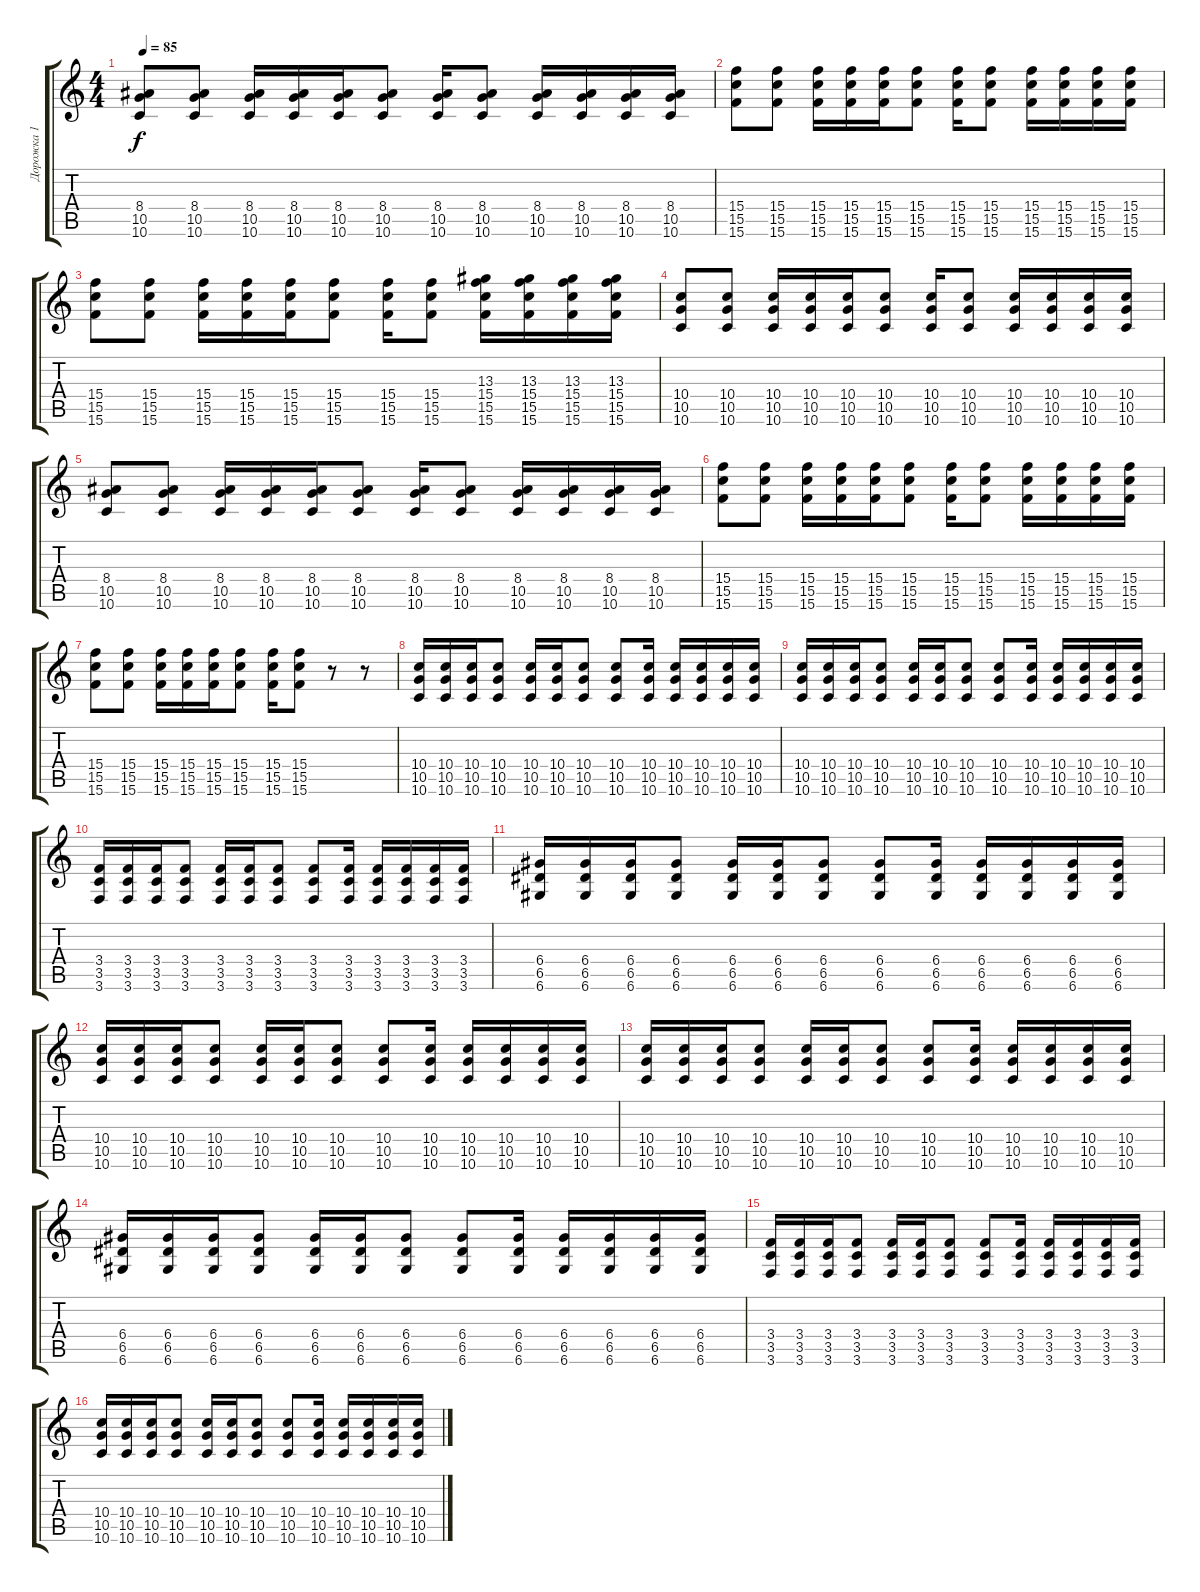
\track ("Дорожка 1" "Дорожка 1") {instrument overdrivenguitar}
\staff {score tabs}
\tuning (E4 B3 G3 D3 A2 D2) {hide}
\ts (4 4)
\tempo 85
\clef g2
\ks c
(8.4 10.5 10.6).8{dy f} (8.4 10.5 10.6).8 (8.4 10.5 10.6).16 (8.4 10.5 10.6).16 (8.4 10.5 10.6).16 (8.4 10.5 10.6).8 (8.4 10.5 10.6).16 (8.4 10.5 10.6).8 (8.4 10.5 10.6).16 (8.4 10.5 10.6).16 (8.4 10.5 10.6).16 (8.4 10.5 10.6).16 |
(15.4 15.5 15.6).8 (15.4 15.5 15.6).8 (15.4 15.5 15.6).16 (15.4 15.5 15.6).16 (15.4 15.5 15.6).16 (15.4 15.5 15.6).8 (15.4 15.5 15.6).16 (15.4 15.5 15.6).8 (15.4 15.5 15.6).16 (15.4 15.5 15.6).16 (15.4 15.5 15.6).16 (15.4 15.5 15.6).16 |
(15.4 15.5 15.6).8 (15.4 15.5 15.6).8 (15.4 15.5 15.6).16 (15.4 15.5 15.6).16 (15.4 15.5 15.6).16 (15.4 15.5 15.6).8 (15.4 15.5 15.6).16 (15.4 15.5 15.6).8 (13.3 15.4 15.5 15.6).16 (13.3 15.4 15.5 15.6).16 (13.3 15.4 15.5 15.6).16 (13.3 15.4 15.5 15.6).16 |
(10.4 10.5 10.6).8{volume 13 instrument acousticguitarsteel} (10.4 10.5 10.6).8 (10.4 10.5 10.6).16 (10.4 10.5 10.6).16 (10.4 10.5 10.6).16 (10.4 10.5 10.6).8 (10.4 10.5 10.6).16 (10.4 10.5 10.6).8 (10.4 10.5 10.6).16 (10.4 10.5 10.6).16 (10.4 10.5 10.6).16 (10.4 10.5 10.6).16 |
(8.4 10.5 10.6).8 (8.4 10.5 10.6).8 (8.4 10.5 10.6).16 (8.4 10.5 10.6).16 (8.4 10.5 10.6).16 (8.4 10.5 10.6).8 (8.4 10.5 10.6).16 (8.4 10.5 10.6).8 (8.4 10.5 10.6).16 (8.4 10.5 10.6).16 (8.4 10.5 10.6).16 (8.4 10.5 10.6).16 |
(15.4 15.5 15.6).8 (15.4 15.5 15.6).8 (15.4 15.5 15.6).16 (15.4 15.5 15.6).16 (15.4 15.5 15.6).16 (15.4 15.5 15.6).8 (15.4 15.5 15.6).16 (15.4 15.5 15.6).8 (15.4 15.5 15.6).16 (15.4 15.5 15.6).16 (15.4 15.5 15.6).16 (15.4 15.5 15.6).16 |
(15.4 15.5 15.6).8 (15.4 15.5 15.6).8 (15.4 15.5 15.6).16 (15.4 15.5 15.6).16 (15.4 15.5 15.6).16 (15.4 15.5 15.6).8 (15.4 15.5 15.6).16 (15.4 15.5 15.6).8 r.8 r.8 |
(10.4 10.5 10.6).16{volume 16 instrument overdrivenguitar} (10.4 10.5 10.6).16 (10.4 10.5 10.6).16 (10.4 10.5 10.6).8 (10.4 10.5 10.6).16 (10.4 10.5 10.6).16 (10.4 10.5 10.6).8 (10.4 10.5 10.6).8 (10.4 10.5 10.6).16 (10.4 10.5 10.6).16 (10.4 10.5 10.6).16 (10.4 10.5 10.6).16 (10.4 10.5 10.6).16 |
(10.4 10.5 10.6).16 (10.4 10.5 10.6).16 (10.4 10.5 10.6).16 (10.4 10.5 10.6).8 (10.4 10.5 10.6).16 (10.4 10.5 10.6).16 (10.4 10.5 10.6).8 (10.4 10.5 10.6).8 (10.4 10.5 10.6).16 (10.4 10.5 10.6).16 (10.4 10.5 10.6).16 (10.4 10.5 10.6).16 (10.4 10.5 10.6).16 |
(3.4 3.5 3.6).16 (3.4 3.5 3.6).16 (3.4 3.5 3.6).16 (3.4 3.5 3.6).8 (3.4 3.5 3.6).16 (3.4 3.5 3.6).16 (3.4 3.5 3.6).8 (3.4 3.5 3.6).8 (3.4 3.5 3.6).16 (3.4 3.5 3.6).16 (3.4 3.5 3.6).16 (3.4 3.5 3.6).16 (3.4 3.5 3.6).16 |
(6.4 6.5 6.6).16 (6.4 6.5 6.6).16 (6.4 6.5 6.6).16 (6.4 6.5 6.6).8 (6.4 6.5 6.6).16 (6.4 6.5 6.6).16 (6.4 6.5 6.6).8 (6.4 6.5 6.6).8 (6.4 6.5 6.6).16 (6.4 6.5 6.6).16 (6.4 6.5 6.6).16 (6.4 6.5 6.6).16 (6.4 6.5 6.6).16 |
(10.4 10.5 10.6).16 (10.4 10.5 10.6).16 (10.4 10.5 10.6).16 (10.4 10.5 10.6).8 (10.4 10.5 10.6).16 (10.4 10.5 10.6).16 (10.4 10.5 10.6).8 (10.4 10.5 10.6).8 (10.4 10.5 10.6).16 (10.4 10.5 10.6).16 (10.4 10.5 10.6).16 (10.4 10.5 10.6).16 (10.4 10.5 10.6).16 |
(10.4 10.5 10.6).16 (10.4 10.5 10.6).16 (10.4 10.5 10.6).16 (10.4 10.5 10.6).8 (10.4 10.5 10.6).16 (10.4 10.5 10.6).16 (10.4 10.5 10.6).8 (10.4 10.5 10.6).8 (10.4 10.5 10.6).16 (10.4 10.5 10.6).16 (10.4 10.5 10.6).16 (10.4 10.5 10.6).16 (10.4 10.5 10.6).16 |
(6.4 6.5 6.6).16 (6.4 6.5 6.6).16 (6.4 6.5 6.6).16 (6.4 6.5 6.6).8 (6.4 6.5 6.6).16 (6.4 6.5 6.6).16 (6.4 6.5 6.6).8 (6.4 6.5 6.6).8 (6.4 6.5 6.6).16 (6.4 6.5 6.6).16 (6.4 6.5 6.6).16 (6.4 6.5 6.6).16 (6.4 6.5 6.6).16 |
(3.4 3.5 3.6).16 (3.4 3.5 3.6).16 (3.4 3.5 3.6).16 (3.4 3.5 3.6).8 (3.4 3.5 3.6).16 (3.4 3.5 3.6).16 (3.4 3.5 3.6).8 (3.4 3.5 3.6).8 (3.4 3.5 3.6).16 (3.4 3.5 3.6).16 (3.4 3.5 3.6).16 (3.4 3.5 3.6).16 (3.4 3.5 3.6).16 |
(10.4 10.5 10.6).16{volume 13} (10.4 10.5 10.6).16 (10.4 10.5 10.6).16 (10.4 10.5 10.6).8 (10.4 10.5 10.6).16 (10.4 10.5 10.6).16 (10.4 10.5 10.6).8 (10.4 10.5 10.6).8 (10.4 10.5 10.6).16 (10.4 10.5 10.6).16 (10.4 10.5 10.6).16 (10.4 10.5 10.6).16 (10.4 10.5 10.6).16
